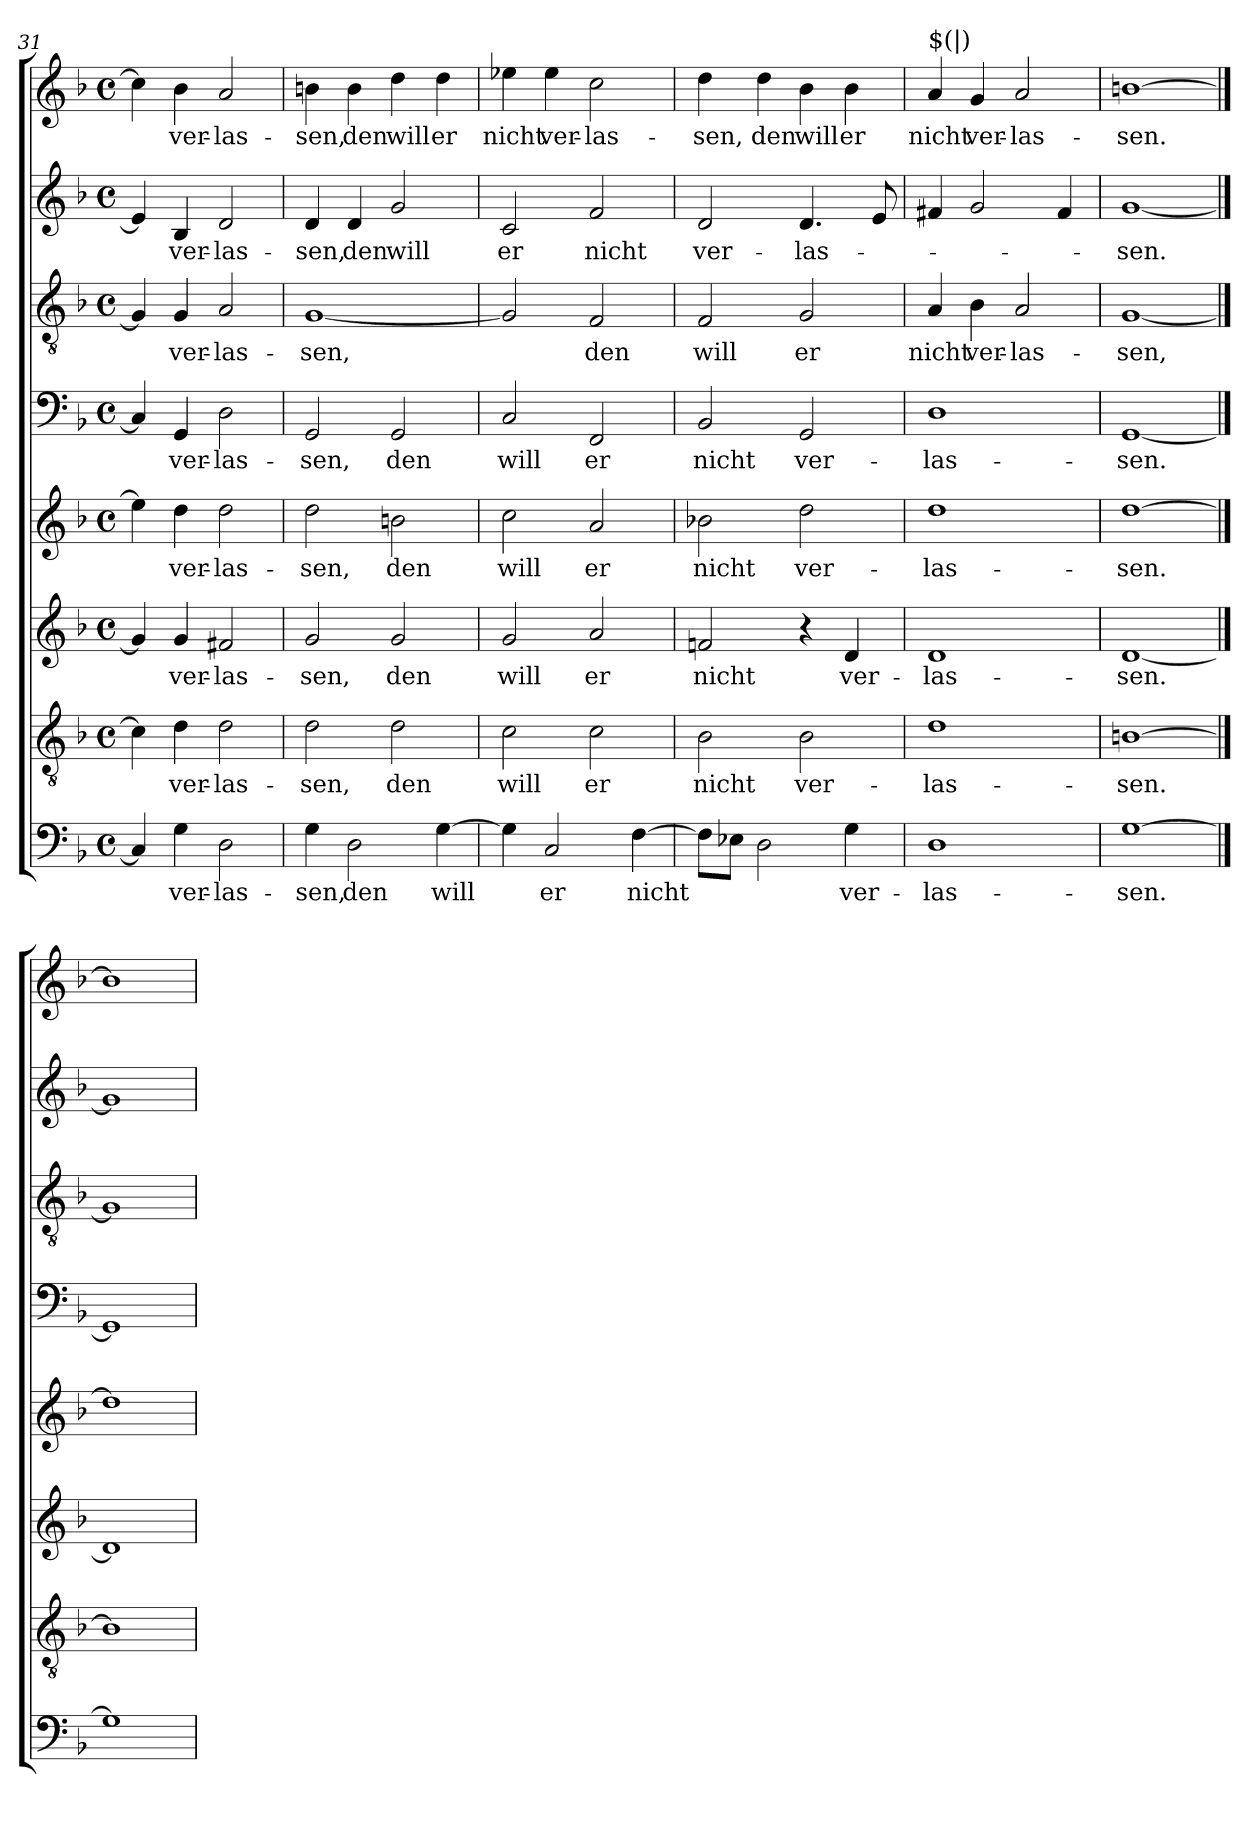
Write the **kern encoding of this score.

**kern	**text	**kern	**text	**kern	**text	**kern	**text	**kern	**text	**kern	**text	**kern	**text	**kern	**text
*part8	*part8	*part7	*part7	*part6	*part6	*part5	*part5	*part4	*part4	*part3	*part3	*part2	*part2	*part1	*part1
*staff8	*staff8	*staff7	*staff7	*staff6	*staff6	*staff5	*staff5	*staff4	*staff4	*staff3	*staff3	*staff2	*staff2	*staff1	*staff1
!!LO:LB:g=z
*clefF4	*	*clefGv2	*	*clefG2	*	*clefG2	*	*clefF4	*	*clefGv2	*	*clefG2	*	*clefG2	*
*k[b-]	*	*k[b-]	*	*k[b-]	*	*k[b-]	*	*k[b-]	*	*k[b-]	*	*k[b-]	*	*k[b-]	*
*F:	*	*F:	*	*F:	*	*F:	*	*F:	*	*F:	*	*F:	*	*F:	*
*M4/4	*	*M4/4	*	*M4/4	*	*M4/4	*	*M4/4	*	*M4/4	*	*M4/4	*	*M4/4	*
*met(c)	*	*met(c)	*	*met(c)	*	*met(c)	*	*met(c)	*	*met(c)	*	*met(c)	*	*met(c)	*
=31	=31	=31	=31	=31	=31	=31	=31	=31	=31	=31	=31	=31	=31	=31	=31
4C/]	.	4c\]	.	4g/]	.	4ee-\]	.	4C/]	.	4G/]	.	4e-/]	.	4cc\]	.
4G\	ver-	4d\	ver-	4g/	ver-	4dd\	ver-	4GG/	ver-	4G/	ver-	4B-/	ver-	4b-\	ver-
2D\	-las-	2d\	-las-	2f#X/	-las-	2dd\	-las-	2D\	-las-	2A/	-las-	2d/	-las-	2a/	-las-
=32	=32	=32	=32	=32	=32	=32	=32	=32	=32	=32	=32	=32	=32	=32	=32
4G\	-sen,	2d\	-sen,	2g/	-sen,	2dd\	-sen,	2GG/	-sen,	[1G	-sen,	4d/	-sen,	4bn\	-sen,
2D\	den	.	.	.	.	.	.	.	.	.	.	4d/	den	4b\	den
.	.	2d\	den	2g/	den	2bn\	den	2GG/	den	.	.	2g/	will	4dd\	will
[4G\	will	.	.	.	.	.	.	.	.	.	.	.	.	4dd\	er
=33	=33	=33	=33	=33	=33	=33	=33	=33	=33	=33	=33	=33	=33	=33	=33
4G\]	.	2c\	will	2g/	will	2cc\	will	2C/	will	2G/]	.	2c/	er	4ee-X\	nicht
2C/	er	.	.	.	.	.	.	.	.	.	.	.	.	4ee-\	ver-
.	.	2c\	er	2a/	er	2a/	er	2FF/	er	2F/	den	2f/	nicht	2cc\	-las-
[4F\	nicht	.	.	.	.	.	.	.	.	.	.	.	.	.	.
=34	=34	=34	=34	=34	=34	=34	=34	=34	=34	=34	=34	=34	=34	=34	=34
8F\L]	.	2B-\	nicht	2fn/	nicht	2b-X\	nicht	2BB-/	nicht	2F/	will	2d/	ver-	4dd\	-sen,
8E-X\J	.	.	.	.	.	.	.	.	.	.	.	.	.	.	.
2D\	.	.	.	.	.	.	.	.	.	.	.	.	.	4dd\	den
.	.	2B-\	ver-	4r	.	2dd\	ver-	2GG/	ver-	2G/	er	4.d/	-las-	4b-\	will
4G\	ver-	.	.	4d/	ver-	.	.	.	.	.	.	.	.	4b-\	er
.	.	.	.	.	.	.	.	.	.	.	.	8e/	.	.	.
=35	=35	=35	=35	=35	=35	=35	=35	=35	=35	=35	=35	=35	=35	=35	=35
!	!	!	!	!	!	!	!	!	!	!	!	!	!	!LO:TX:a:t=$(|)	!
1D	-las-	1d	-las-	1d	-las-	1dd	-las-	1D	-las-	4A/	nicht	4f#X/	.	4a/	nicht
.	.	.	.	.	.	.	.	.	.	4B-\	ver-	2g/	.	4g/	ver-
.	.	.	.	.	.	.	.	.	.	2A/	-las-	.	.	2a/	-las-
.	.	.	.	.	.	.	.	.	.	.	.	4f#/	.	.	.
=36	=36	=36	=36	=36	=36	=36	=36	=36	=36	=36	=36	=36	=36	=36	=36
[1G	-sen.	[1Bn	-sen.	[1d	-sen.	[1dd	-sen.	[1GG	-sen.	[1G	-sen,	[1g	-sen.	[1bn	-sen.
==37	==37	==37	==37	==37	==37	==37	==37	==37	==37	==37	==37	==37	==37	==37	==37
1G]	.	1B]	.	1d]	.	1dd]	.	1GG]	.	1G]	.	1g]	.	1b]	.
=	=	=	=	=	=	=	=	=	=	=	=	=	=	=	=
*-	*-	*-	*-	*-	*-	*-	*-	*-	*-	*-	*-	*-	*-	*-	*-
